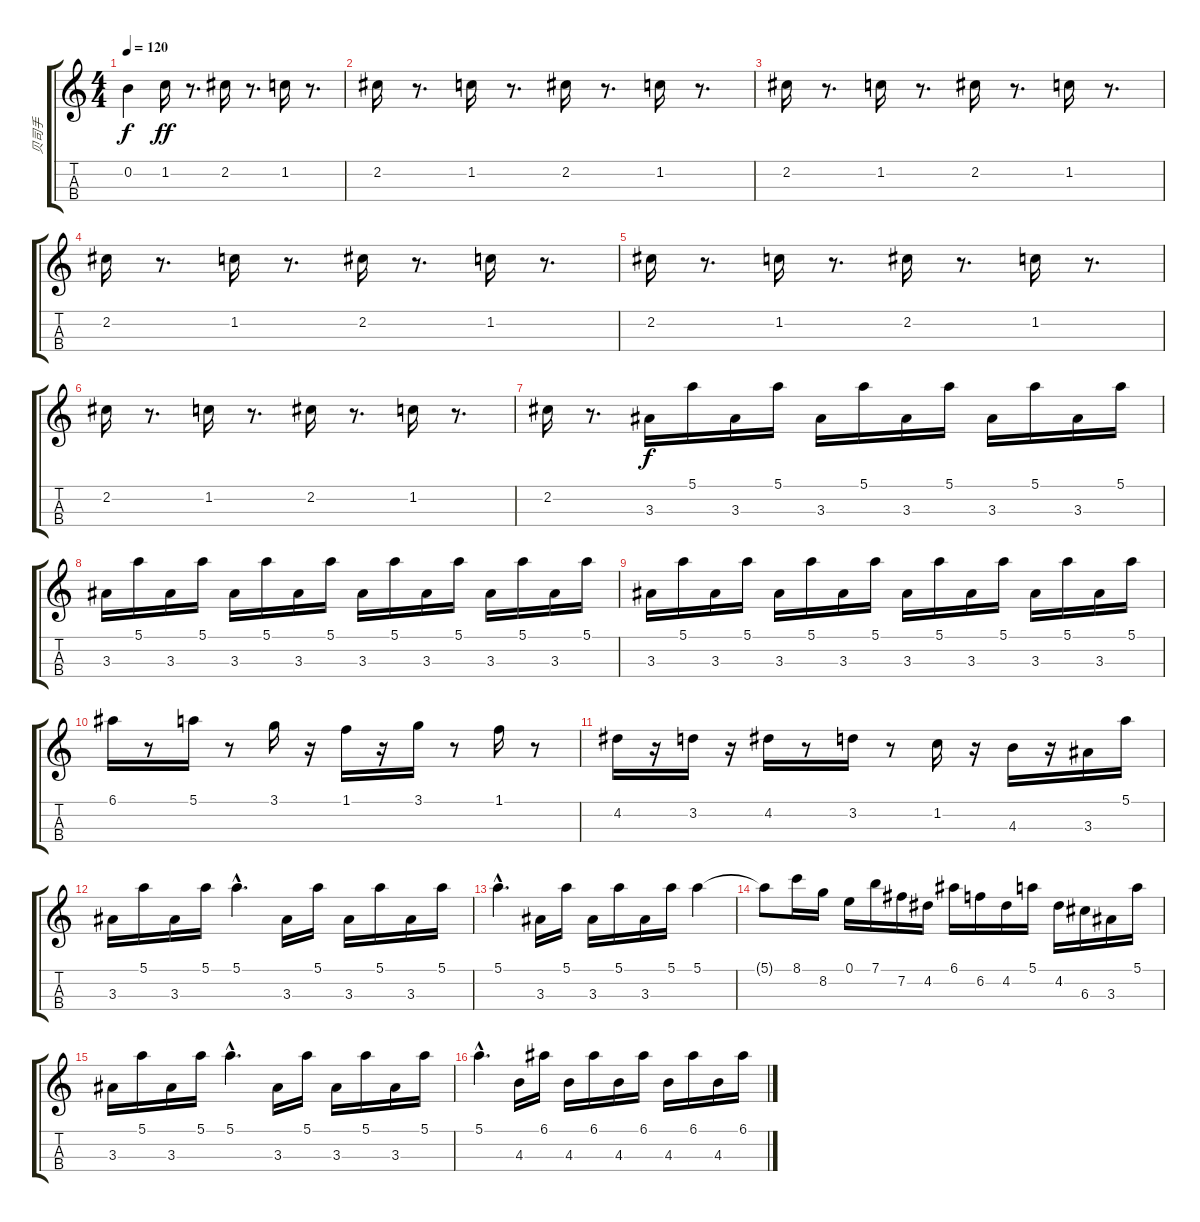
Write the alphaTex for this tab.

\track ("贝司手" "贝司手") {instrument electricbassfinger}
\staff {score tabs}
\tuning (E4 B3 G3 D3) {hide}
\ts (4 4)
\tempo 120
\clef g2
\ks c
0.2.4{dy f instrument electricbassfinger} 1.2.16{dy ff} r.8{d} 2.2.16 r.8{d} 1.2.16 r.8{d} |
2.2.16 r.8{d} 1.2.16 r.8{d} 2.2.16 r.8{d} 1.2.16 r.8{d} |
2.2.16 r.8{d} 1.2.16 r.8{d} 2.2.16 r.8{d} 1.2.16 r.8{d} |
2.2.16 r.8{d} 1.2.16 r.8{d} 2.2.16 r.8{d} 1.2.16 r.8{d} |
2.2.16 r.8{d} 1.2.16 r.8{d} 2.2.16 r.8{d} 1.2.16 r.8{d} |
2.2.16 r.8{d} 1.2.16 r.8{d} 2.2.16 r.8{d} 1.2.16 r.8{d} |
2.2.16 r.8{d} 3.3.16{dy f} 5.1.16 3.3.16 5.1.16 3.3.16 5.1.16 3.3.16 5.1.16 3.3.16 5.1.16 3.3.16 5.1.16 |
3.3.16 5.1.16 3.3.16 5.1.16 3.3.16 5.1.16 3.3.16 5.1.16 3.3.16 5.1.16 3.3.16 5.1.16 3.3.16 5.1.16 3.3.16 5.1.16 |
3.3.16 5.1.16 3.3.16 5.1.16 3.3.16 5.1.16 3.3.16 5.1.16 3.3.16 5.1.16 3.3.16 5.1.16 3.3.16 5.1.16 3.3.16 5.1.16 |
6.1.16 r.8 5.1.16 r.8 3.1.16 r.16 1.1.16 r.16 3.1.16 r.8 1.1.16 r.8 |
4.2.16 r.16 3.2.16 r.16 4.2.16 r.8 3.2.16 r.8 1.2.16 r.16 4.3.16 r.16 3.3.16 5.1.16 |
3.3.16 5.1.16 3.3.16 5.1.16 5.1{hac}.4{d} 3.3.16 5.1.16 3.3.16 5.1.16 3.3.16 5.1.16 |
5.1{hac}.4{d} 3.3.16 5.1.16 3.3.16 5.1.16 3.3.16 5.1.16 5.1.4 |
5.1{t}.8 8.1.16 8.2.16 0.1.16 7.1.16 7.2.16 4.2.16 6.1.16 6.2.16 4.2.16 5.1.16 4.2.16 6.3.16 3.3.16 5.1.16 |
3.3.16 5.1.16 3.3.16 5.1.16 5.1{hac}.4{d} 3.3.16 5.1.16 3.3.16 5.1.16 3.3.16 5.1.16 |
5.1{hac}.4{d} 4.3.16 6.1.16 4.3.16 6.1.16 4.3.16 6.1.16 4.3.16 6.1.16 4.3.16 6.1.16
